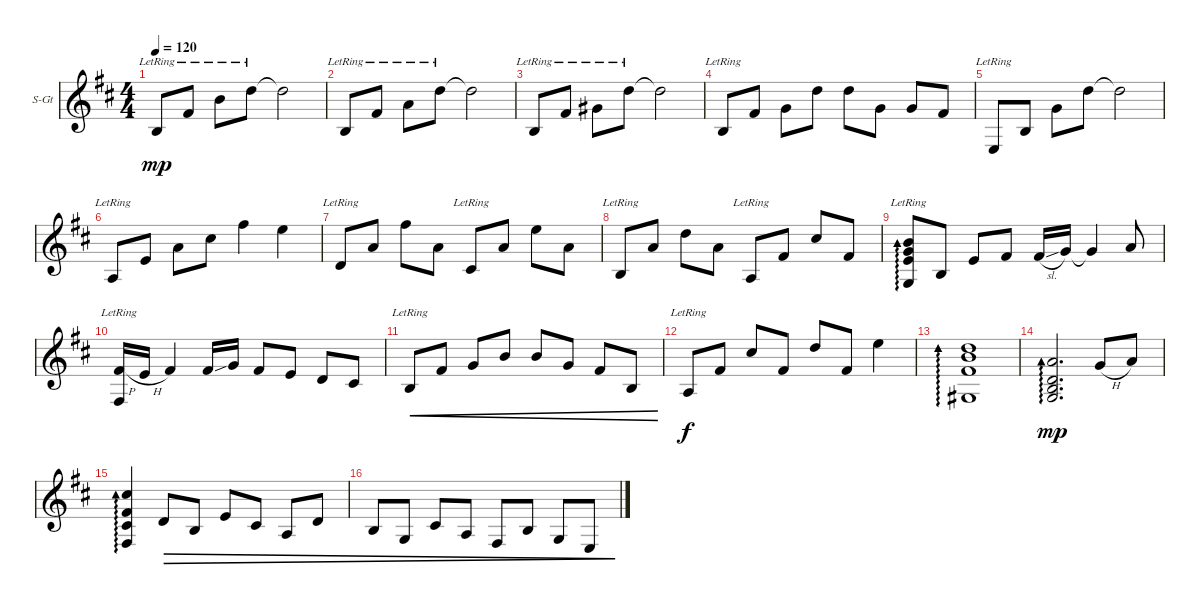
\defaultSystemsLayout 4
\bracketExtendMode groupsimilarinstruments
\firstSystemTrackNameOrientation horizontal
\otherSystemsTrackNameOrientation horizontal
\track ("Steel Guitar" "S-Gt") {instrument acousticguitarsteel}
\staff {score}
\tuning (E4 B3 G3 D3 A2 E2)
\ts (4 4)
\tempo 120
\clef g2
\ks bminor
2.5{lr}.8{dy mp instrument acousticguitarsteel} 4.4{lr}.8 4.3{lr}.8 3.2{lr}.8 3.2{t}.2 |
2.5{lr}.8 4.4{lr}.8 2.3{lr}.8 3.2{lr}.8 3.2{t}.2 |
2.5{lr}.8 4.4{lr}.8 1.3{lr}.8 3.2{lr}.8 3.2{t}.2 |
2.5{lr}.8 4.4.8 0.3.8 3.2.8 3.2.8 0.3.8 0.3.8 4.4.8 |
0.6{lr}.8 2.5.8 0.3.8 3.2.8 3.2{t}.2 |
0.5{lr}.8 2.4.8 2.3.8 2.2.8 2.1.4 5.2.4 |
0.4{lr}.8 2.3.8 2.1.8 2.3.8 4.5{lr}.8 2.3.8 5.2.8 2.3.8 |
2.5{lr}.8 2.3.8 3.2.8 2.3.8 0.5{lr}.8 4.4.8 2.2.8 4.4.8 |
(3.6{lr} 2.4 0.2{lr} 0.3).8{ad 0} 2.5.8 2.4.8 4.4.8 4.4{sl}.16 5.4.16 5.4{t}.4 2.3.8 |
(2.6{lr} 4.4{h}).16 2.4{h}.16 4.4.4 4.4{ss}.16 5.4.16 4.4.8 2.4.8 5.5.8 4.5.8 |
2.5{lr}.8{cre} 4.4.8{cre} 0.3.8{cre} 0.2.8{cre} 0.2.8{cre} 0.3.8{cre} 4.4.8{cre} 2.5.8{cre} |
0.5{lr}.8{dy f} 4.4.8 2.2.8 4.4.8 3.2.8 4.4.8 5.2.4 |
(4.6 4.4 4.3 3.2).1{ad 0} |
(3.6 2.5 0.4 2.3).2{d ad 0 dy mp} 0.3{h}.8 2.3.8 |
(2.6 4.4 4.5 2.2).4{ad 0} 0.4.8{dec} 2.5.8{dec} 2.4.8{dec} 4.5.8{dec} 0.5.8{dec} 0.4.8{dec} |
2.5.8{dec} 3.6.8{dec} 4.5.8{dec} 0.5.8{dec} 2.6.8{dec} 2.5.8{dec} 3.6.8{dec} 0.6.8{dec}
